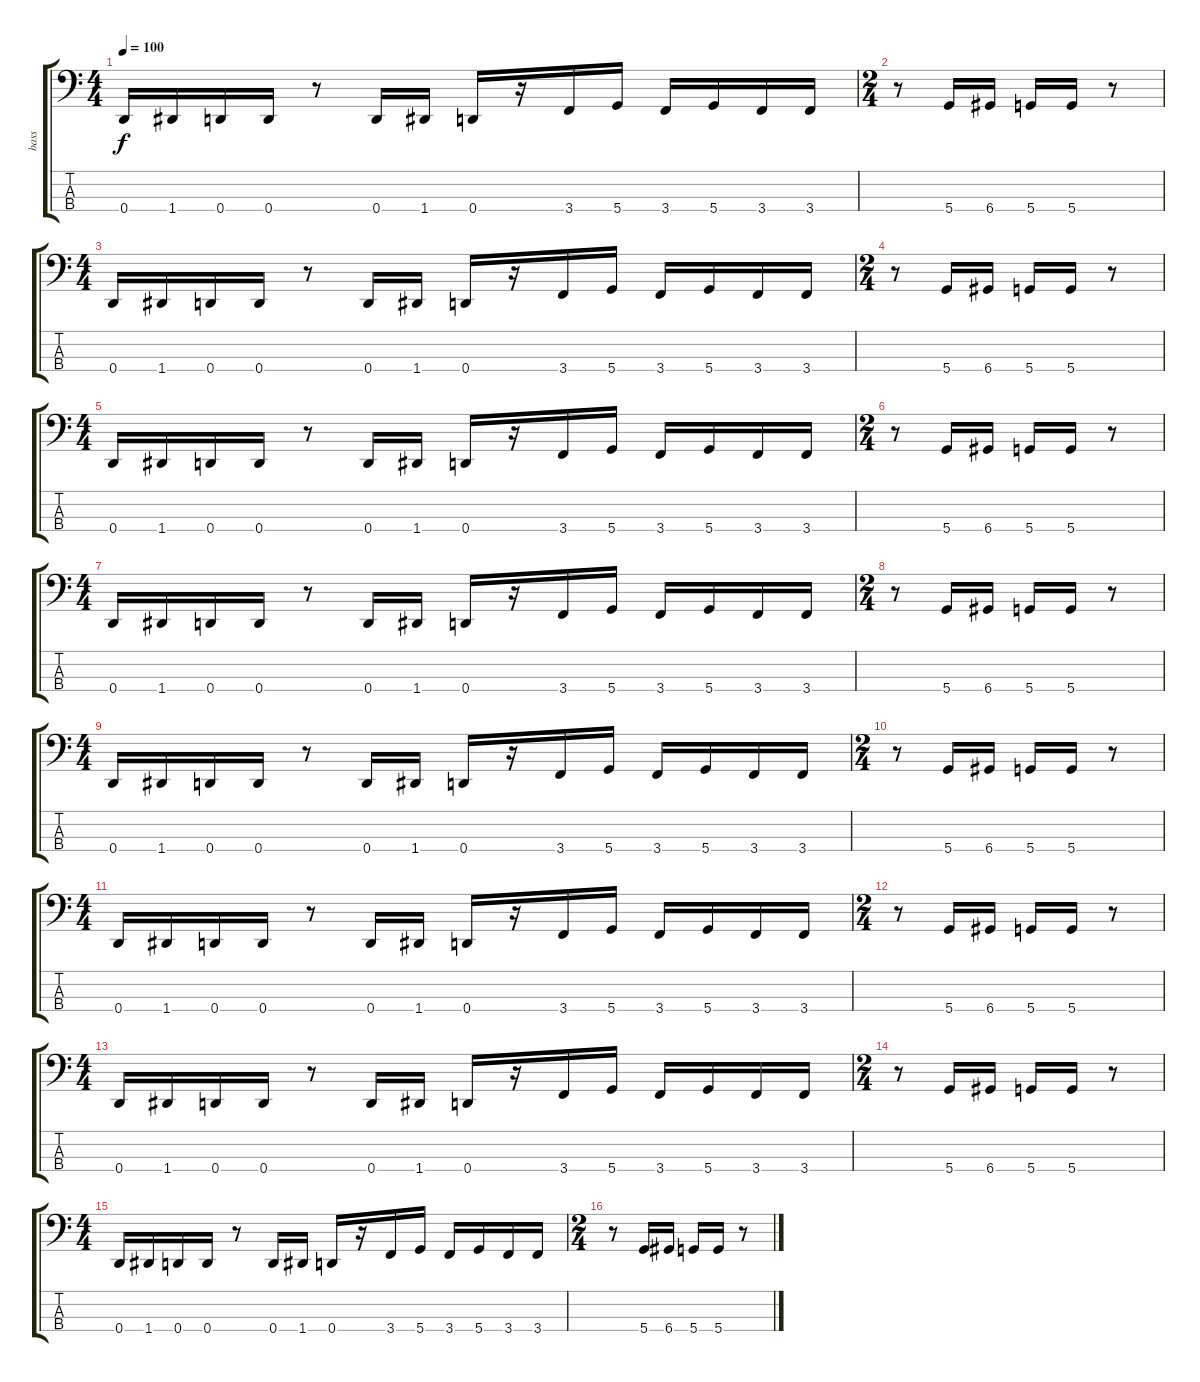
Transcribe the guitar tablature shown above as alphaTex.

\track ("bass" "bass") {instrument electricbassfinger}
\staff {score tabs}
\tuning (F2 C2 G1 D1) {hide}
\ts (4 4)
\tempo 100
\clef f4
\ks c
0.4.16{dy f} 1.4.16 0.4.16 0.4.16 r.8 0.4.16 1.4.16 0.4.16 r.16 3.4.16 5.4.16 3.4.16 5.4.16 3.4.16 3.4.16 |
\ts (2 4)
r.8 5.4.16 6.4.16 5.4.16 5.4.16 r.8 |
\ts (4 4)
0.4.16 1.4.16 0.4.16 0.4.16 r.8 0.4.16 1.4.16 0.4.16 r.16 3.4.16 5.4.16 3.4.16 5.4.16 3.4.16 3.4.16 |
\ts (2 4)
r.8 5.4.16 6.4.16 5.4.16 5.4.16 r.8 |
\ts (4 4)
0.4.16 1.4.16 0.4.16 0.4.16 r.8 0.4.16 1.4.16 0.4.16 r.16 3.4.16 5.4.16 3.4.16 5.4.16 3.4.16 3.4.16 |
\ts (2 4)
r.8 5.4.16 6.4.16 5.4.16 5.4.16 r.8 |
\ts (4 4)
0.4.16 1.4.16 0.4.16 0.4.16 r.8 0.4.16 1.4.16 0.4.16 r.16 3.4.16 5.4.16 3.4.16 5.4.16 3.4.16 3.4.16 |
\ts (2 4)
r.8 5.4.16 6.4.16 5.4.16 5.4.16 r.8 |
\ts (4 4)
0.4.16 1.4.16 0.4.16 0.4.16 r.8 0.4.16 1.4.16 0.4.16 r.16 3.4.16 5.4.16 3.4.16 5.4.16 3.4.16 3.4.16 |
\ts (2 4)
r.8 5.4.16 6.4.16 5.4.16 5.4.16 r.8 |
\ts (4 4)
0.4.16 1.4.16 0.4.16 0.4.16 r.8 0.4.16 1.4.16 0.4.16 r.16 3.4.16 5.4.16 3.4.16 5.4.16 3.4.16 3.4.16 |
\ts (2 4)
r.8 5.4.16 6.4.16 5.4.16 5.4.16 r.8 |
\ts (4 4)
0.4.16 1.4.16 0.4.16 0.4.16 r.8 0.4.16 1.4.16 0.4.16 r.16 3.4.16 5.4.16 3.4.16 5.4.16 3.4.16 3.4.16 |
\ts (2 4)
r.8 5.4.16 6.4.16 5.4.16 5.4.16 r.8 |
\ts (4 4)
0.4.16 1.4.16 0.4.16 0.4.16 r.8 0.4.16 1.4.16 0.4.16 r.16 3.4.16 5.4.16 3.4.16 5.4.16 3.4.16 3.4.16 |
\ts (2 4)
r.8 5.4.16 6.4.16 5.4.16 5.4.16 r.8
